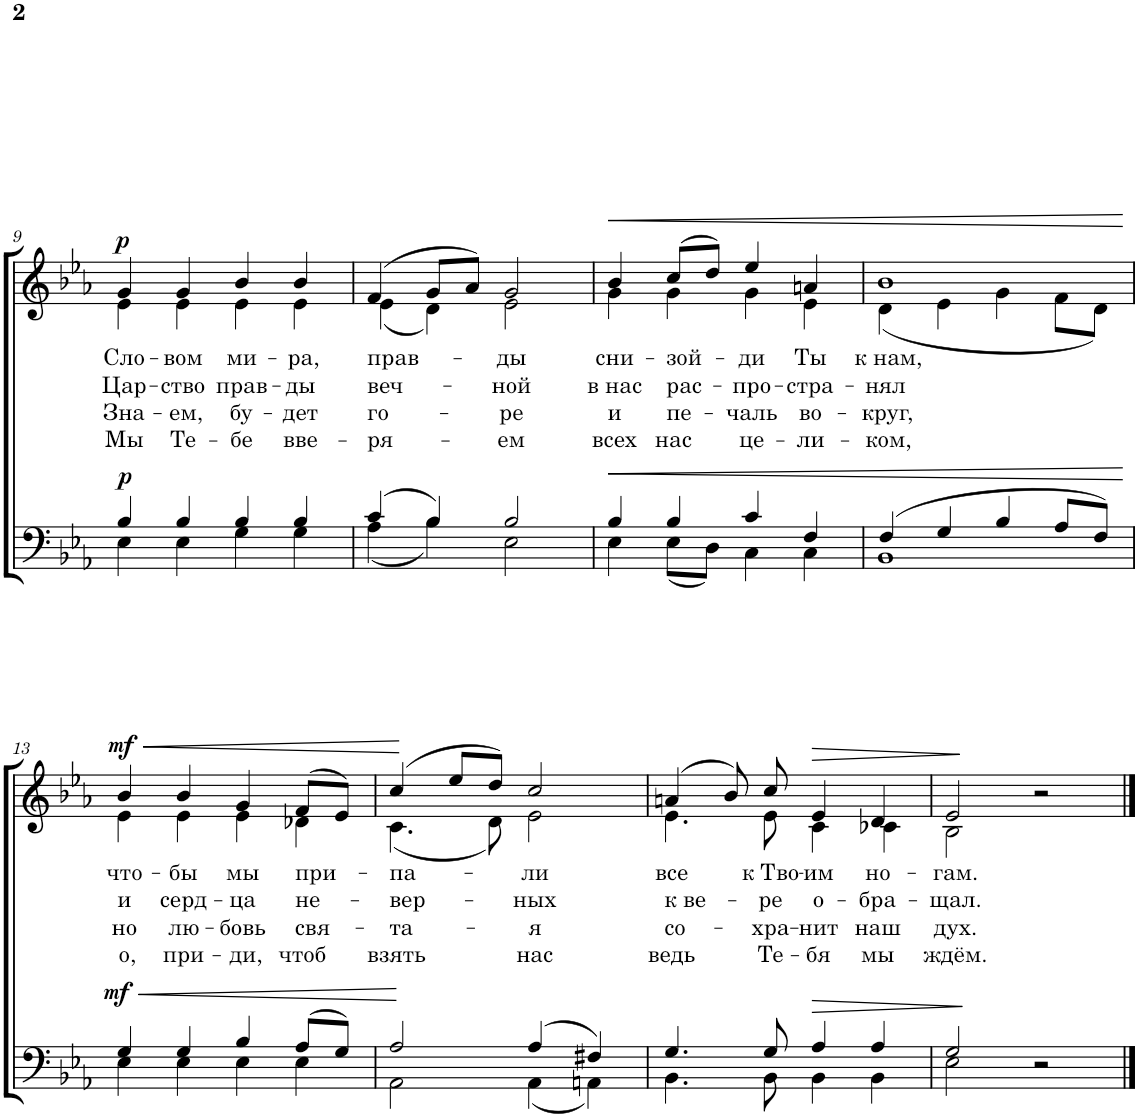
**kern	**dynam	**kern	**text	**text	**text	**text	**dynam
*part2	*part2	*part1	*part1	*part1	*part1	*part1	*part1
*staff2	*staff2	*staff1	*staff1	*staff1	*staff1	*staff1	*staff1
*I"T. B.	*	*I"S. A.	*	*	*	*	*
!!LO:PB:g=z
*clefF4	*	*clefG2	*	*	*	*	*
*k[b-e-a-]	*	*k[b-e-a-]	*	*	*	*	*
*M4/4	*	*M4/4	*	*	*	*	*
=9	=9	=9	=9	=9	=9	=9	=9
*^	*	*	*	*	*	*	*
!	!	!LO:DY:a	!	!LO:LY:b	!LO:LY:b	!LO:LY:b	!LO:LY:b	!LO:DY:a
*	*	*	*^	*	*	*	*	*
4B-/	4E-\	p	4g/	4e-\	Сло-	Цар-	Зна-	Мы	p
!	!	!	!	!	!LO:LY:b	!LO:LY:b	!LO:LY:b	!LO:LY:b	!
4B-/	4E-\	.	4g/	4e-\	-вом	-ство	-ем,	Те-	.
!	!	!	!	!	!LO:LY:b	!LO:LY:b	!LO:LY:b	!LO:LY:b	!
4B-/	4G\	.	4b-/	4e-\	ми-	прав-	бу-	-бе	.
!	!	!	!	!	!LO:LY:b	!LO:LY:b	!LO:LY:b	!LO:LY:b	!
4B-/	4G\	.	4b-/	4e-\	-ра,	-ды	-дет	вве-	.
=10	=10	=10	=10	=10	=10	=10	=10	=10	=10
!	!	!	!	!	!LO:LY:b	!LO:LY:b	!LO:LY:b	!LO:LY:b	!
(4c/	(4A-\	.	(4f/	(4e-\	прав-	веч-	го-	-ря-	.
4B-/)	4B-\)	.	8g/L	4d\)	.	.	.	.	.
.	.	.	8a-/J)	.	.	.	.	.	.
!	!	!	!	!	!LO:LY:b	!LO:LY:b	!LO:LY:b	!LO:LY:b	!
2B-/	2E-\	.	2g/	2e-\	-ды	-ной	-ре	-ем	.
=11	=11	=11	=11	=11	=11	=11	=11	=11	=11
!	!	!LO:HP:b	!	!	!LO:LY:b	!LO:LY:b	!LO:LY:b	!LO:LY:b	!LO:HP:b
4B-/	4E-\	<	4b-/	4g\	сни-	в нас	и	всех	<
!	!	!	!	!	!LO:LY:b	!LO:LY:b	!LO:LY:b	!LO:LY:b	!
4B-/	(8E-\L	.	(8cc/L	4g\	-зой-	рас-	пе-	нас	.
.	8D\J)	.	8dd/J)	.	.	.	.	.	.
!	!	!	!	!	!LO:LY:b	!LO:LY:b	!LO:LY:b	!LO:LY:b	!
4c/	4C\	.	4ee-/	4g\	-ди	-про-	-чаль	це-	.
!	!	!	!	!	!LO:LY:b	!LO:LY:b	!LO:LY:b	!LO:LY:b	!
4F/	4C\	.	4an/	4e-\	Ты	-стра-	во-	-ли-	.
=12	=12	=12	=12	=12	=12	=12	=12	=12	=12
!	!	!	!	!	!LO:LY:b	!LO:LY:b	!LO:LY:b	!LO:LY:b	!
(4F/	1BB-	.	1b-	(4d\	к нам,	-нял	-круг,	-ком,	.
4G/	.	.	.	4e-\	.	.	.	.	.
4B-/	.	.	.	4g\	.	.	.	.	.
8A-/L	.	.	.	8f\L	.	.	.	.	.
8F/J)	.	.	.	8d\J)	.	.	.	.	.
*v	*v	*	*	*	*	*	*	*	*
*	*	*v	*v	*	*	*	*	*
.	[	.	.	.	.	.	[
!!LO:LB:g=z
=13	=13	=13	=13	=13	=13	=13	=13
!	!LO:HP:b	!	!LO:LY:b	!LO:LY:b	!LO:LY:b	!LO:LY:b	!LO:HP:b
*^	*	*^	*	*	*	*	*
!	!	!LO:DY:n=1:a	!	!	!	!	!	!	!LO:DY:n=1:a
4G/	4E-\	< mf	4b-/	4e-\	что-	и	но	о,	< mf
!	!	!	!	!	!LO:LY:b	!LO:LY:b	!LO:LY:b	!LO:LY:b	!
4G/	4E-\	.	4b-/	4e-\	-бы	серд-	лю-	при-	.
!	!	!	!	!	!LO:LY:b	!LO:LY:b	!LO:LY:b	!LO:LY:b	!
4B-/	4E-\	.	4g/	4e-\	мы	-ца	-бовь	-ди,	.
!	!	!	!	!	!LO:LY:b	!LO:LY:b	!LO:LY:b	!LO:LY:b	!
(8A-/L	4E-\	.	(8f/L	4d-X\	при-	не-	свя-	чтоб	.
8G/J)	.	.	8e-/J)	.	.	.	.	.	.
=14	=14	=14	=14	=14	=14	=14	=14	=14	=14
!	!	!	!	!	!LO:LY:b	!LO:LY:b	!LO:LY:b	!LO:LY:b	!
2A-/	2AA-\	.	(4cc/	(4.c\	-па-	-вер-	-та-	взять	.
.	.	.	8ee-/L	.	.	.	.	.	[
.	.	.	8dd/J)	8d\)	.	.	.	.	.
!	!	!	!	!	!LO:LY:b	!LO:LY:b	!LO:LY:b	!LO:LY:b	!
(4A-/	(4AA-\	[	2cc/	2e-\	-ли	-ных	-я	нас	.
4F#X/)	4AAn\)	.	.	.	.	.	.	.	.
=15	=15	=15	=15	=15	=15	=15	=15	=15	=15
!	!	!	!	!	!LO:LY:b	!LO:LY:b	!LO:LY:b	!LO:LY:b	!
4.G/	4.BB-\	.	(4an/	4.e-\	все	к ве-	со-	ведь	.
.	.	.	8b-/)	.	.	.	.	.	.
!	!	!	!	!	!LO:LY:b	!LO:LY:b	!LO:LY:b	!LO:LY:b	!
8G/	8BB-\	.	8cc/	8e-\	к Тво-	-ре	-хра-	Те-	.
!	!	!LO:HP:b	!	!	!LO:LY:b	!LO:LY:b	!LO:LY:b	!LO:LY:b	!LO:HP:b
4A-/	4BB-\	>	4e-/	4c\	-им	о-	-нит	-бя	>
!	!	!	!	!	!LO:LY:b	!LO:LY:b	!LO:LY:b	!LO:LY:b	!
4A-/	4BB-\	.	4d/	4c-X\	но-	-бра-	наш	мы	.
=16	=16	=16	=16	=16	=16	=16	=16	=16	=16
!	!	!	!	!	!LO:LY:b	!LO:LY:b	!LO:LY:b	!LO:LY:b	!
2G/	2E-\	.	2e-/	2B-\	-гам.	-щал.	дух.	ждём.	.
2r	2ryy	]	2r	2ryy	.	.	.	.	]
*v	*v	*	*	*	*	*	*	*	*
*	*	*v	*v	*	*	*	*	*
==	==	==	==	==	==	==	==
*-	*-	*-	*-	*-	*-	*-	*-
